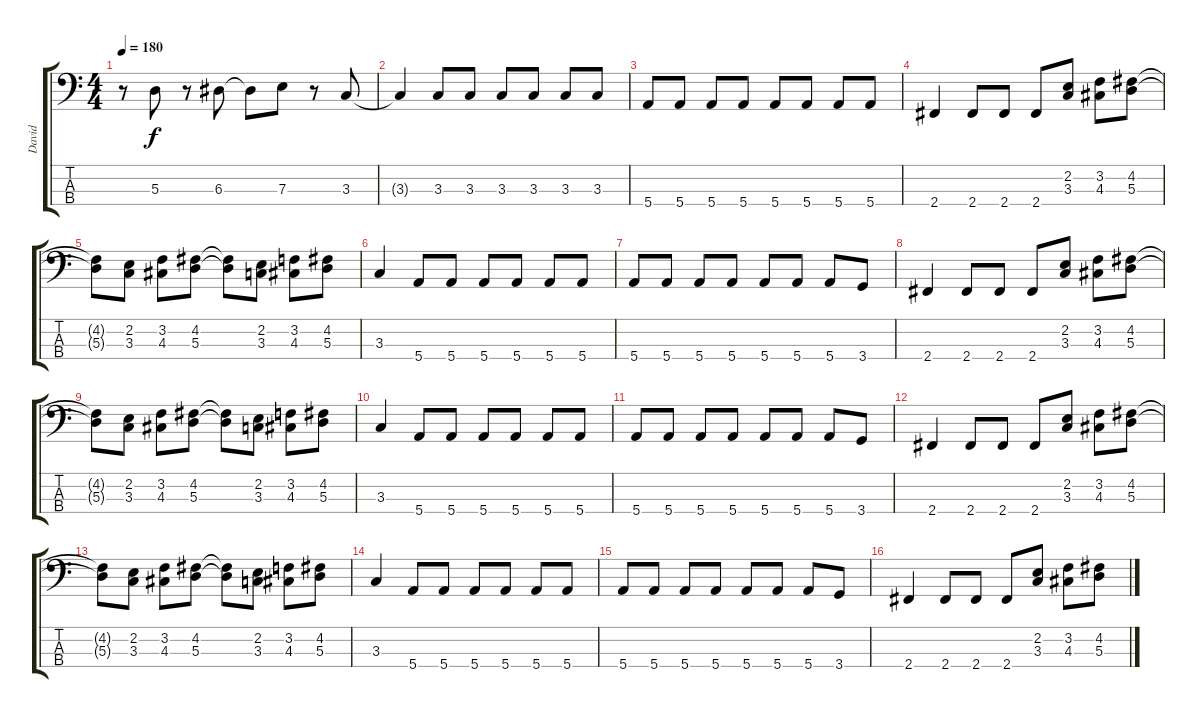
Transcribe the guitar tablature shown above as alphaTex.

\track ("David" "David") {instrument slapbass2}
\staff {score tabs}
\tuning (G2 D2 A1 E1) {hide}
\ts (4 4)
\tempo 180
\clef f4
\ks c
r.8{dy f} 5.3.8 r.8 6.3.8 6.3{t}.8 7.3.8 r.8 3.3.8 |
3.3{t}.4 3.3.8 3.3.8 3.3.8 3.3.8 3.3.8 3.3.8 |
5.4.8 5.4.8 5.4.8 5.4.8 5.4.8 5.4.8 5.4.8 5.4.8 |
2.4.4 2.4.8 2.4.8 2.4.8 (2.2 3.3).8 (3.2 4.3).8 (4.2 5.3).8 |
(4.2{t} 5.3{t}).8 (2.2 3.3).8 (3.2 4.3).8 (4.2 5.3).8 (4.2{t} 5.3{t}).8 (2.2 3.3).8 (3.2 4.3).8 (4.2 5.3).8 |
3.3.4 5.4.8 5.4.8 5.4.8 5.4.8 5.4.8 5.4.8 |
5.4.8 5.4.8 5.4.8 5.4.8 5.4.8 5.4.8 5.4.8 3.4.8 |
2.4.4 2.4.8 2.4.8 2.4.8 (2.2 3.3).8 (3.2 4.3).8 (4.2 5.3).8 |
(4.2{t} 5.3{t}).8 (2.2 3.3).8 (3.2 4.3).8 (4.2 5.3).8 (4.2{t} 5.3{t}).8 (2.2 3.3).8 (3.2 4.3).8 (4.2 5.3).8 |
3.3.4 5.4.8 5.4.8 5.4.8 5.4.8 5.4.8 5.4.8 |
5.4.8 5.4.8 5.4.8 5.4.8 5.4.8 5.4.8 5.4.8 3.4.8 |
2.4.4 2.4.8 2.4.8 2.4.8 (2.2 3.3).8 (3.2 4.3).8 (4.2 5.3).8 |
(4.2{t} 5.3{t}).8 (2.2 3.3).8 (3.2 4.3).8 (4.2 5.3).8 (4.2{t} 5.3{t}).8 (2.2 3.3).8 (3.2 4.3).8 (4.2 5.3).8 |
3.3.4 5.4.8 5.4.8 5.4.8 5.4.8 5.4.8 5.4.8 |
5.4.8 5.4.8 5.4.8 5.4.8 5.4.8 5.4.8 5.4.8 3.4.8 |
2.4.4 2.4.8 2.4.8 2.4.8 (2.2 3.3).8 (3.2 4.3).8 (4.2 5.3).8
